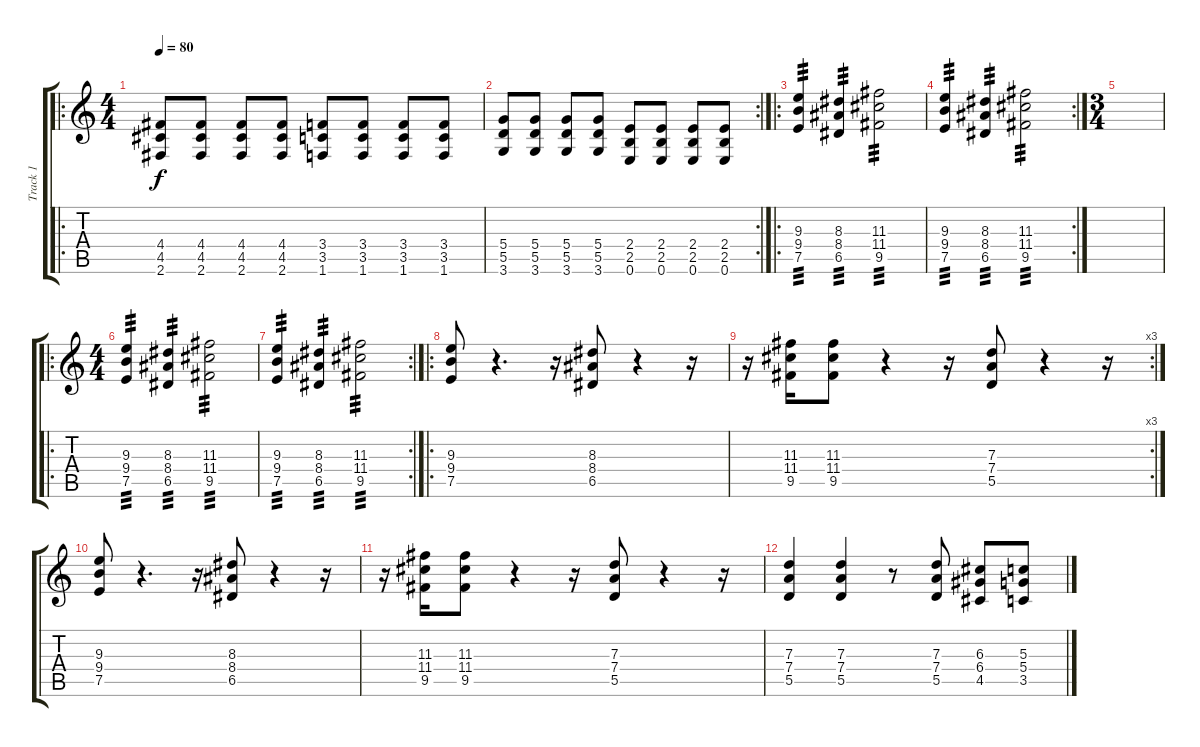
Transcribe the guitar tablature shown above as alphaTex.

\track ("Track 1" "Track 1") {instrument distortionguitar}
\staff {score tabs}
\tuning (E4 B3 G3 D3 A2 E2) {hide}
\ro
\ts (4 4)
\tempo 80
\clef g2
\ks c
(4.4 4.5 2.6).8{dy f instrument distortionguitar} (4.4 4.5 2.6).8 (4.4 4.5 2.6).8 (4.4 4.5 2.6).8 (3.4 3.5 1.6).8 (3.4 3.5 1.6).8 (3.4 3.5 1.6).8 (3.4 3.5 1.6).8 |
\rc 2
(5.4 5.5 3.6).8 (5.4 5.5 3.6).8 (5.4 5.5 3.6).8 (5.4 5.5 3.6).8 (2.4 2.5 0.6).8 (2.4 2.5 0.6).8 (2.4 2.5 0.6).8 (2.4 2.5 0.6).8 |
\ro
(9.3 9.4 7.5).4{tp 3} (8.3 8.4 6.5).4{tp 3} (11.3 11.4 9.5).2{tp 3} |
\rc 2
(9.3 9.4 7.5).4{tp 3} (8.3 8.4 6.5).4{tp 3} (11.3 11.4 9.5).2{tp 3} |
\ts (3 4)
|
\ro
\ts (4 4)
(9.3 9.4 7.5).4{tp 3} (8.3 8.4 6.5).4{tp 3} (11.3 11.4 9.5).2{tp 3} |
\rc 2
(9.3 9.4 7.5).4{tp 3} (8.3 8.4 6.5).4{tp 3} (11.3 11.4 9.5).2{tp 3} |
\ro
(9.3 9.4 7.5).8 r.4{d} r.16 (8.3 8.4 6.5).8 r.4 r.16 |
\rc 3
r.16 (11.3 11.4 9.5).16 (11.3 11.4 9.5).8 r.4 r.16 (7.3 7.4 5.5).8 r.4 r.16 |
(9.3 9.4 7.5).8 r.4{d} r.16 (8.3 8.4 6.5).8 r.4 r.16 |
r.16 (11.3 11.4 9.5).16 (11.3 11.4 9.5).8 r.4 r.16 (7.3 7.4 5.5).8 r.4 r.16 |
(7.3 7.4 5.5).4 (7.3 7.4 5.5).4 r.8 (7.3 7.4 5.5).8 (6.3 6.4 4.5).8 (5.3 5.4 3.5).8
